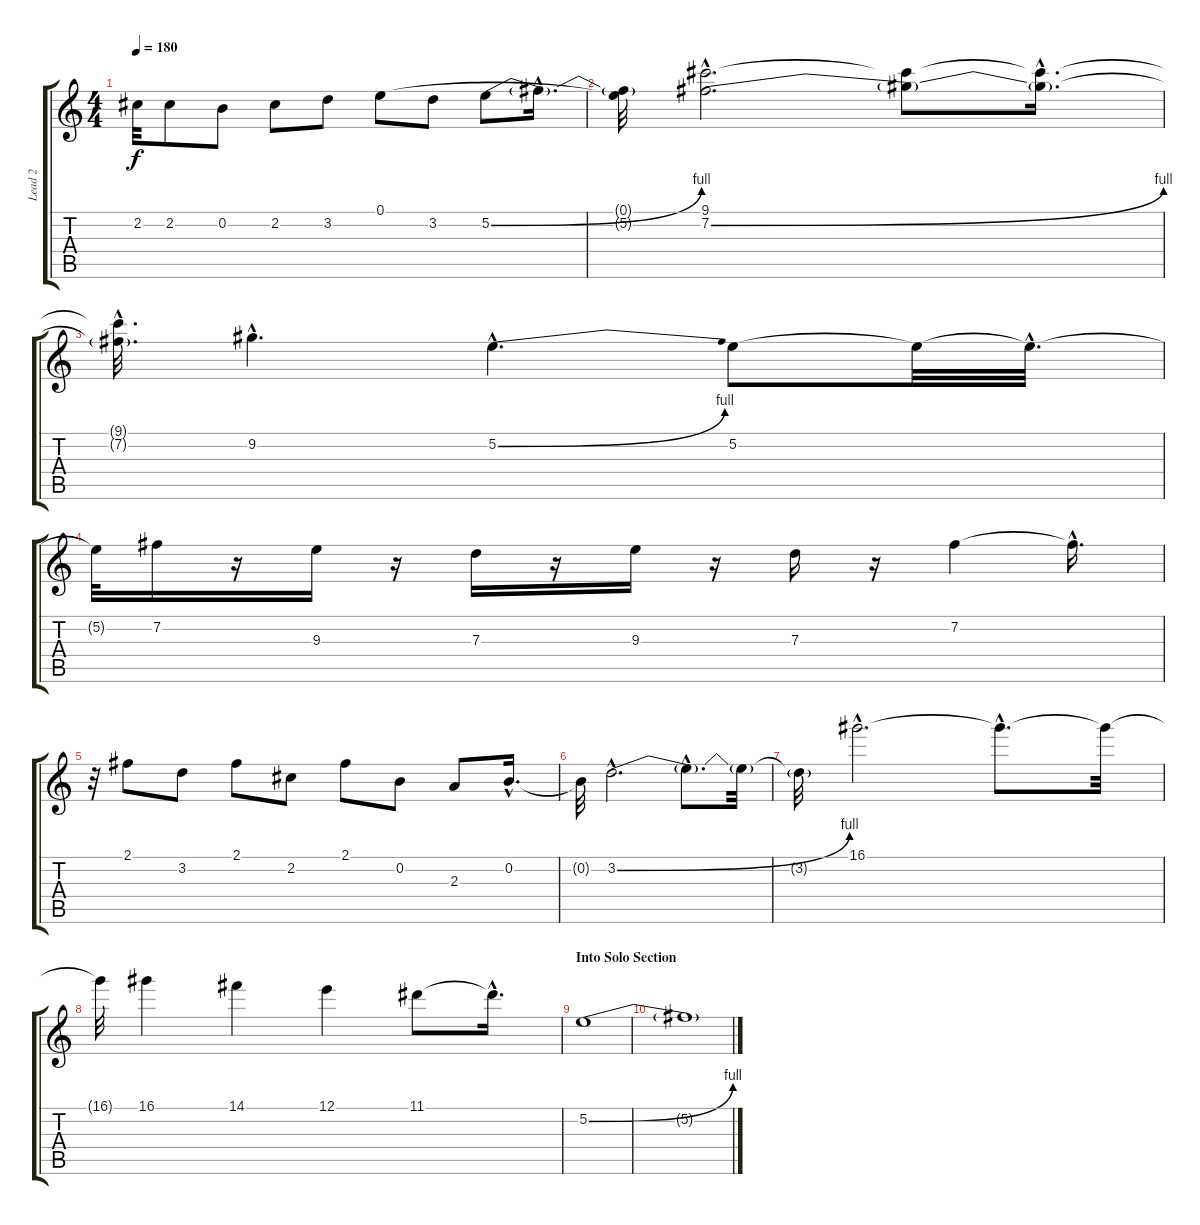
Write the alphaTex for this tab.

\track ("Lead 2" "Lead 2") {instrument overdrivenguitar}
\staff {score tabs}
\tuning (E4 B3 G3 D3 A2 E2) {hide}
\ts (4 4)
\tempo 180
\clef g2
\ks c
2.2{t}.32{dy f} 2.2.8 0.2.8 2.2.8 3.2.8 0.1.8 3.2.8 5.2{be (bend 0 0 60 4)}.8 5.2{hac t}.16{d} |
(0.1{t} 5.2{t}).32 (9.1{hac} 7.2{be (bend 0 0 60 4) hac}).2{d} (9.1{t} 7.2{t}).8 (9.1{hac t} 7.2{hac t}).16{d} |
(9.1{hac t} 7.2{hac t}).32{d} 9.2{hac}.4{d} 5.2{be (bend 0 0 60 4) hac}.4{d} 5.2.8 5.2{t}.32 5.2{hac t}.32{d} |
5.2{t}.32 7.2.16 r.16 9.3.16 r.16 7.3.16 r.16 9.3.16 r.16 7.3.16 r.16 7.2.4 7.2{hac t}.16{d} |
r.32 2.1.8 3.2.8 2.1.8 2.2.8 2.1.8 0.2.8 2.3.8 0.2{hac}.16{d} |
0.2{t}.32 3.2{be (bend 0 0 60 4) hac}.2{d} 3.2{hac t}.8{d} 3.2{t}.32 |
3.2{t}.32 16.1{hac}.2{d} 16.1{hac t}.8{d} 16.1{t}.32 |
16.1{t}.32 16.1.4 14.1.4 12.1.4 11.1.8 11.1{hac t}.16{d} |
\section ("" "Into Solo Section")
5.2{be (bend 0 0 60 4)}.1 |
5.2{t}.1
